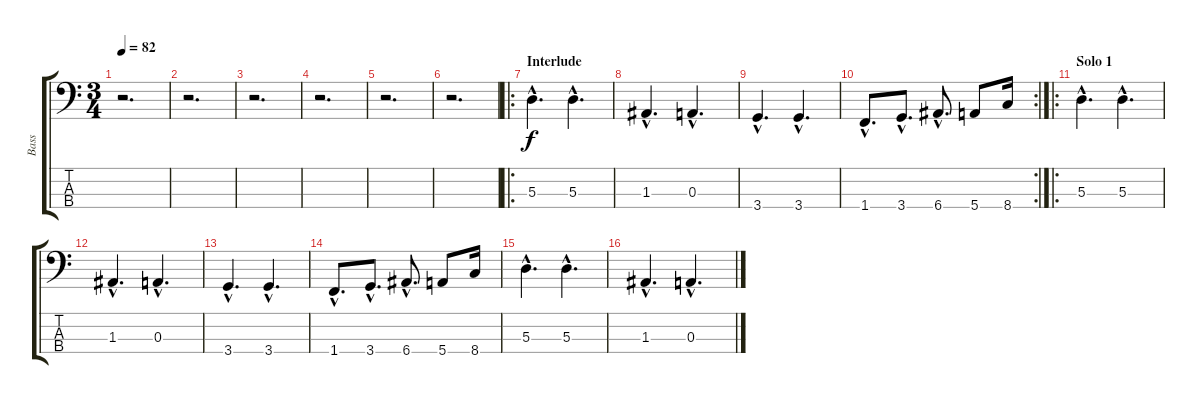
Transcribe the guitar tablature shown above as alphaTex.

\track ("Bass" "Bass") {instrument electricbassfinger}
\staff {score tabs}
\tuning (G2 D2 A1 E1) {hide}
\ts (3 4)
\tempo 82
\clef f4
\ks c
r.2{d dy f} |
r.2{d} |
r.2{d} |
r.2{d} |
r.2{d} |
r.2{d} |
\ro
\section ("" "Interlude")
5.3{hac}.4{d} 5.3{hac}.4{d} |
1.3{hac}.4{d} 0.3{hac}.4{d} |
3.4{hac}.4{d} 3.4{hac}.4{d} |
\rc 2
1.4{hac}.8{d} 3.4{hac}.8{d} 6.4{hac}.8{d} 5.4.8 8.4.16 |
\ro
\section ("" "Solo 1")
5.3{hac}.4{d} 5.3{hac}.4{d} |
1.3{hac}.4{d} 0.3{hac}.4{d} |
3.4{hac}.4{d} 3.4{hac}.4{d} |
1.4{hac}.8{d} 3.4{hac}.8{d} 6.4{hac}.8{d} 5.4.8 8.4.16 |
5.3{hac}.4{d} 5.3{hac}.4{d} |
1.3{hac}.4{d} 0.3{hac}.4{d}
